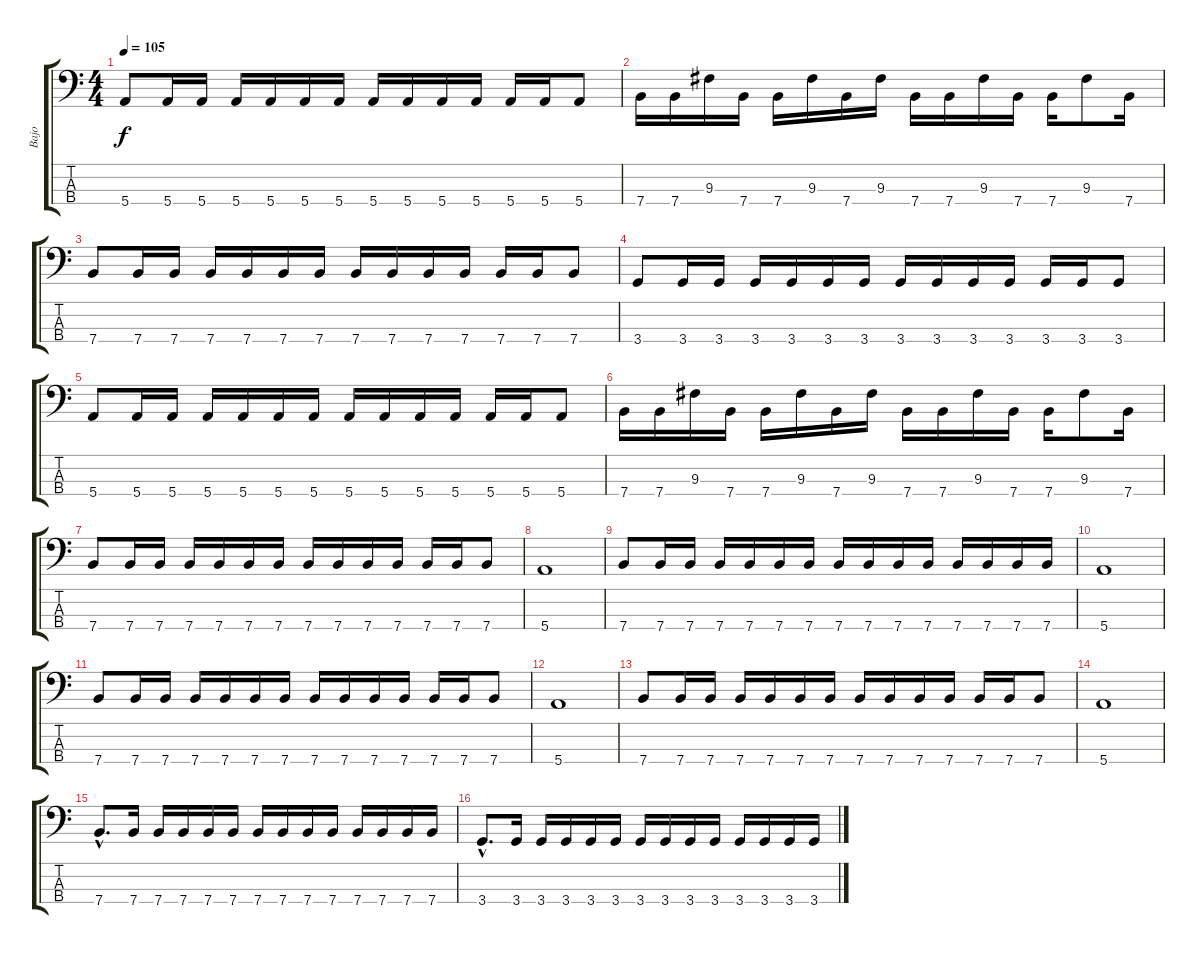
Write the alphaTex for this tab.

\track ("Bajo" "Bajo") {instrument electricbasspick}
\staff {score tabs}
\tuning (G2 D2 A1 E1) {hide}
\ts (4 4)
\tempo 105
\clef f4
\ks c
5.4.8{dy f} 5.4.16 5.4.16 5.4.16 5.4.16 5.4.16 5.4.16 5.4.16 5.4.16 5.4.16 5.4.16 5.4.16 5.4.16 5.4.8 |
7.4.16 7.4.16 9.3.16 7.4.16 7.4.16 9.3.16 7.4.16 9.3.16 7.4.16 7.4.16 9.3.16 7.4.16 7.4.16 9.3.8 7.4.16 |
7.4.8 7.4.16 7.4.16 7.4.16 7.4.16 7.4.16 7.4.16 7.4.16 7.4.16 7.4.16 7.4.16 7.4.16 7.4.16 7.4.8 |
3.4.8 3.4.16 3.4.16 3.4.16 3.4.16 3.4.16 3.4.16 3.4.16 3.4.16 3.4.16 3.4.16 3.4.16 3.4.16 3.4.8 |
5.4.8 5.4.16 5.4.16 5.4.16 5.4.16 5.4.16 5.4.16 5.4.16 5.4.16 5.4.16 5.4.16 5.4.16 5.4.16 5.4.8 |
7.4.16 7.4.16 9.3.16 7.4.16 7.4.16 9.3.16 7.4.16 9.3.16 7.4.16 7.4.16 9.3.16 7.4.16 7.4.16 9.3.8 7.4.16 |
7.4.8 7.4.16 7.4.16 7.4.16 7.4.16 7.4.16 7.4.16 7.4.16 7.4.16 7.4.16 7.4.16 7.4.16 7.4.16 7.4.8 |
5.4.1 |
7.4.8 7.4.16 7.4.16 7.4.16 7.4.16 7.4.16 7.4.16 7.4.16 7.4.16 7.4.16 7.4.16 7.4.16 7.4.16 7.4.16 7.4.16 |
5.4.1 |
7.4.8 7.4.16 7.4.16 7.4.16 7.4.16 7.4.16 7.4.16 7.4.16 7.4.16 7.4.16 7.4.16 7.4.16 7.4.16 7.4.8 |
5.4.1 |
7.4.8 7.4.16 7.4.16 7.4.16 7.4.16 7.4.16 7.4.16 7.4.16 7.4.16 7.4.16 7.4.16 7.4.16 7.4.16 7.4.8 |
5.4.1 |
7.4{hac}.8{d} 7.4.16 7.4.16 7.4.16 7.4.16 7.4.16 7.4.16 7.4.16 7.4.16 7.4.16 7.4.16 7.4.16 7.4.16 7.4.16 |
3.4{hac}.8{d} 3.4.16 3.4.16 3.4.16 3.4.16 3.4.16 3.4.16 3.4.16 3.4.16 3.4.16 3.4.16 3.4.16 3.4.16 3.4.16
